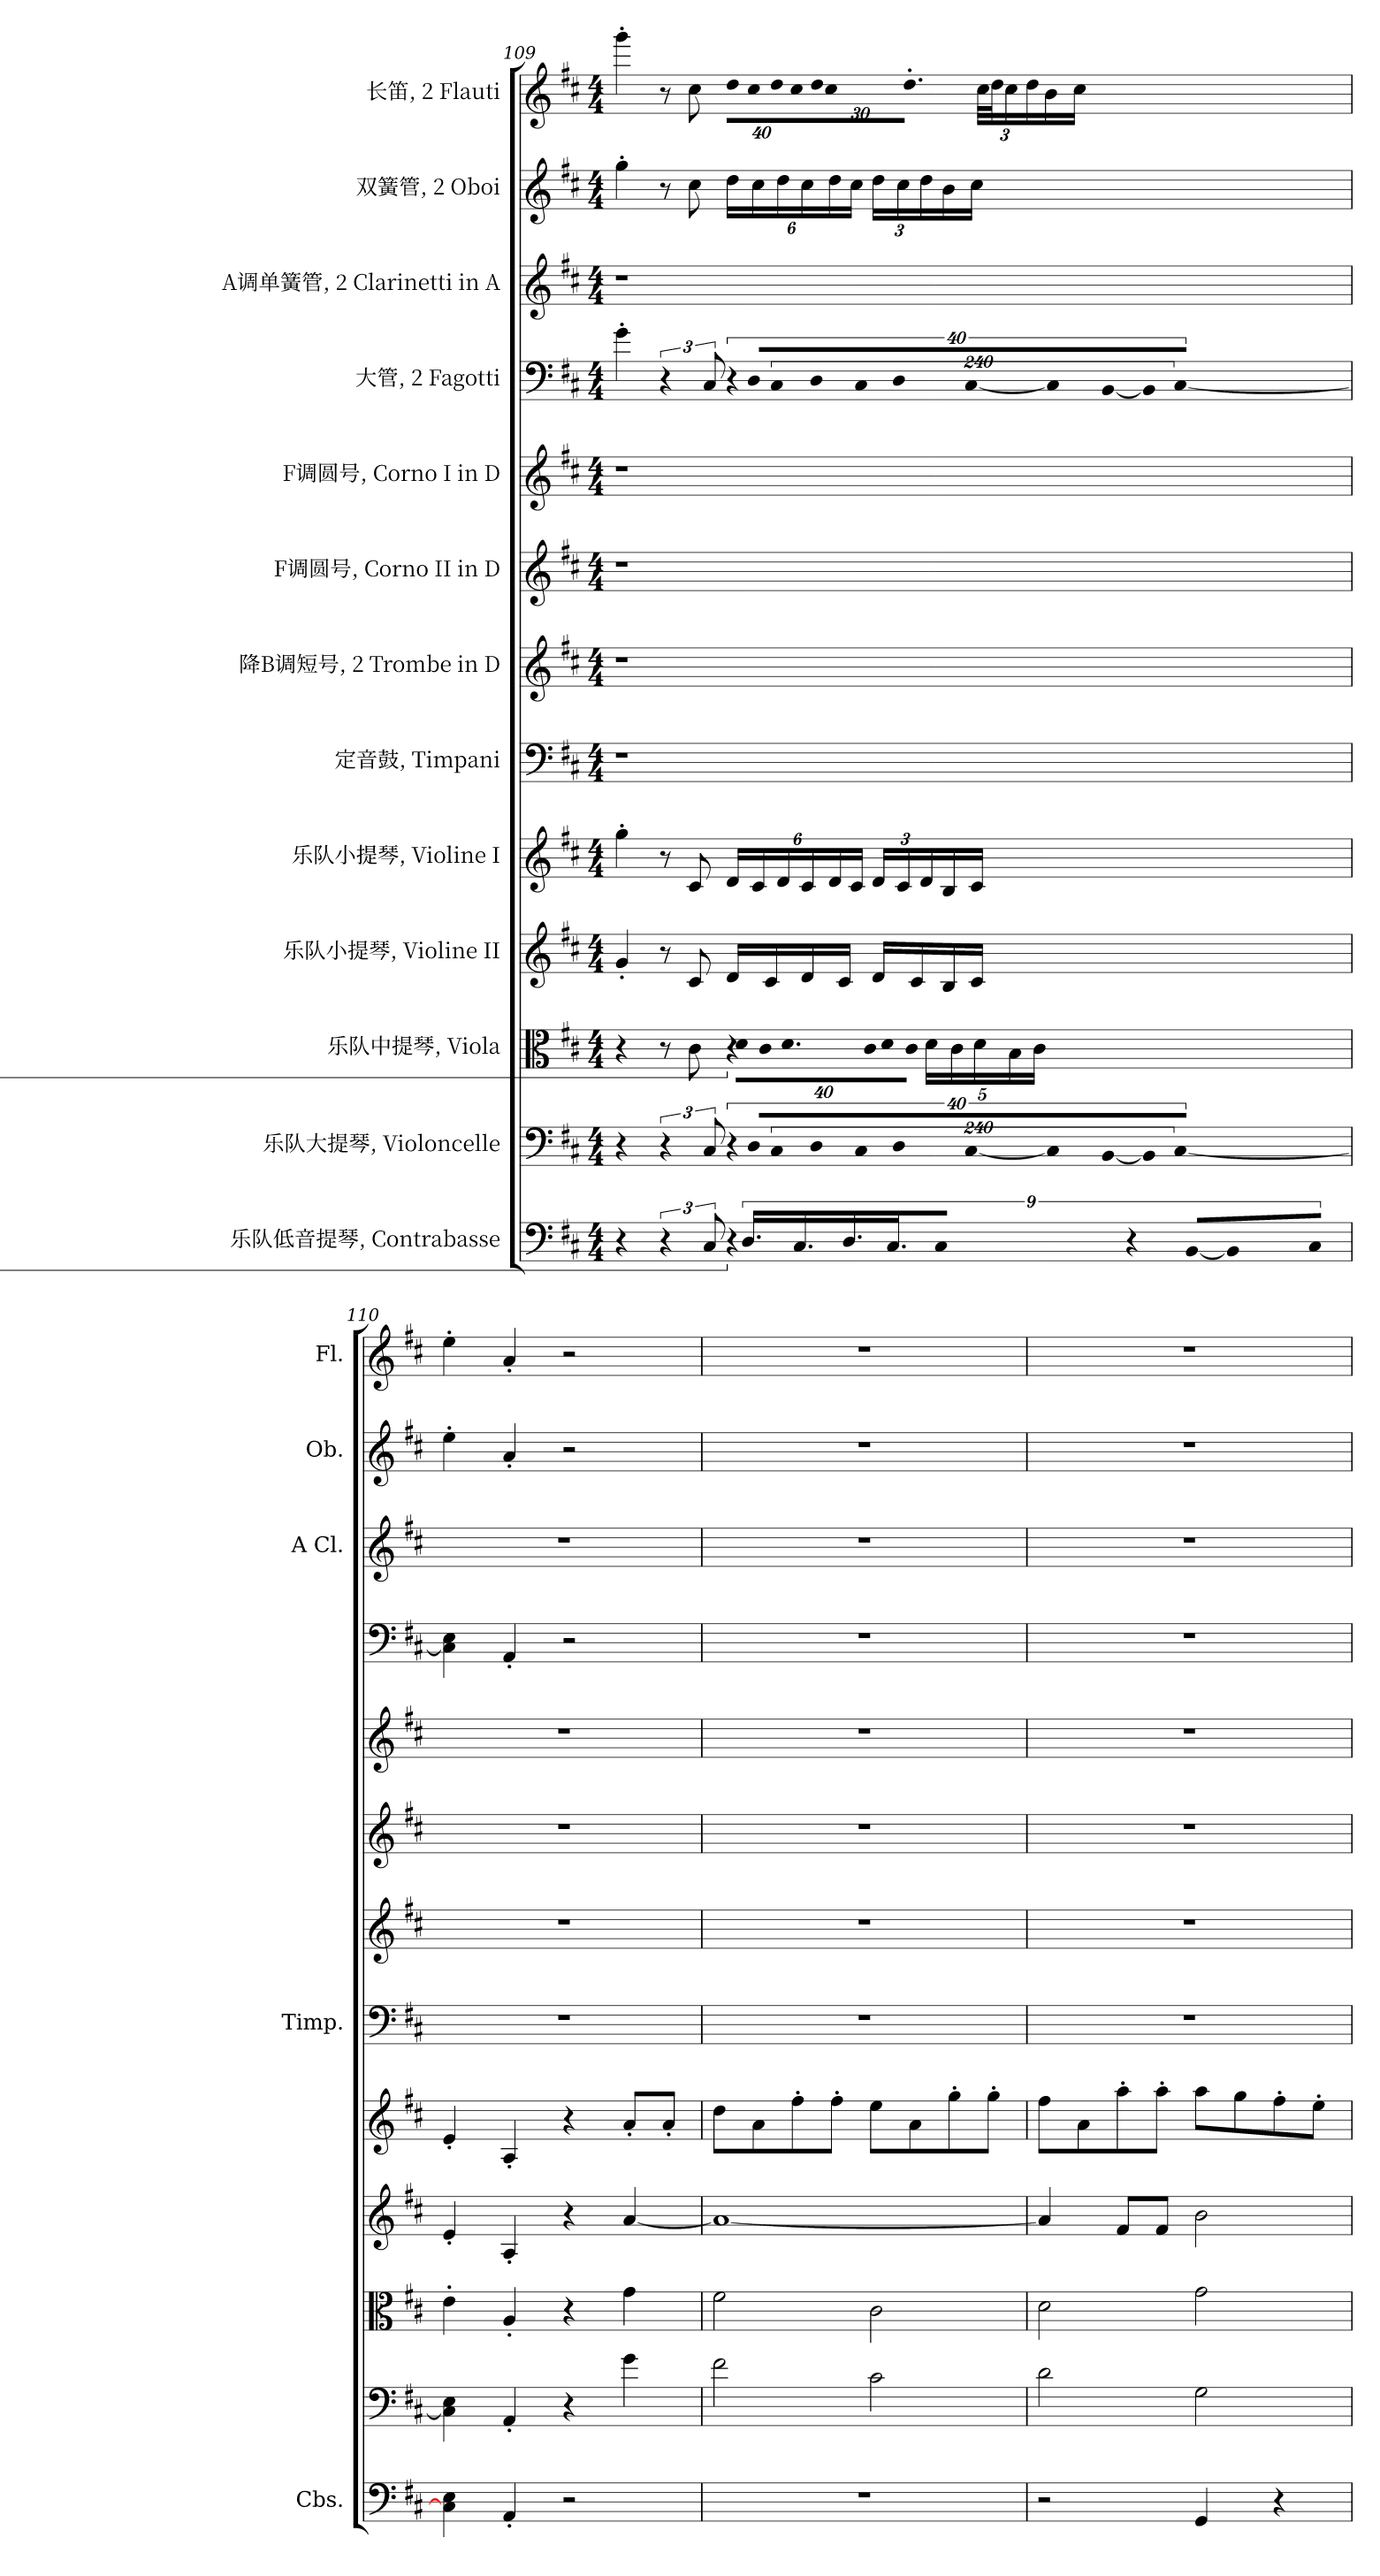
**kern	**kern	**kern	**kern	**kern	**kern	**kern	**kern	**kern	**kern	**kern	**kern	**kern
*part13	*part12	*part11	*part10	*part9	*part8	*part7	*part6	*part5	*part4	*part3	*part2	*part1
*staff13	*staff12	*staff11	*staff10	*staff9	*staff8	*staff7	*staff6	*staff5	*staff4	*staff3	*staff2	*staff1
*I"乐队低音提琴, Contrabasse	*I"乐队大提琴, Violoncelle	*I"乐队中提琴, Viola	*I"乐队小提琴, Violine II	*I"乐队小提琴, Violine I	*I"定音鼓, Timpani	*I"降B调短号, 2 Trombe in D	*I"F调圆号, Corno II in D	*I"F调圆号, Corno I in D	*I"大管, 2 Fagotti	*I"A调单簧管, 2 Clarinetti in A	*I"双簧管, 2 Oboi	*I"长笛, 2 Flauti
*I'Cbs.	*	*	*	*	*I'Timp.	*	*	*	*	*I'A Cl.	*I'Ob.	*I'Fl.
!!LO:PB:g=z
*clefF4	*clefF4	*clefC3	*clefG2	*clefG2	*clefF4	*clefG2	*clefG2	*clefG2	*clefF4	*clefG2	*clefG2	*clefG2
*ITrd7c12	*	*	*	*	*	*ITrd1c2	*ITrd4c7	*ITrd4c7	*	*ITrd2c3	*	*
*k[f#c#]	*k[f#c#]	*k[f#c#]	*k[f#c#]	*k[f#c#]	*k[f#c#]	*k[]	*k[f#]	*k[f#]	*k[f#c#]	*k[f#c#g#d#a#]	*k[f#c#]	*k[f#c#]
*M4/4	*M4/4	*M4/4	*M4/4	*M4/4	*M4/4	*M4/4	*M4/4	*M4/4	*M4/4	*M4/4	*M4/4	*M4/4
*MM278	*MM278	*MM278	*MM278	*MM278	*MM278	*MM278	*MM278	*MM278	*MM278	*MM278	*MM278	*MM278
=109	=109	=109	=109	=109	=109	=109	=109	=109	=109	=109	=109	=109
4r	4r	4r	4g'/	4gg'\	1r	1r	1r	1r	4g'\	1r	4gg'\	4ggg'\
*	*	*	*	*	*	*	*	*	*	*	*	*MM246
6r	6r	8r	8r	8r	.	.	.	.	6r	.	8r	8r
.	.	8c#\	8c#/	8c#/	.	.	.	.	.	.	8cc#\	8cc#\
12CC#/	12C#/	.	.	.	.	.	.	.	12C#/	.	.	.
!LO:N:vis=32	!LO:N:vis=32	!LO:N:vis=64	!	!	!	!	!	!	!	!	!	!
*	*	*	*	*Xbrackettup	*	*	*	*	*	*	*	*
!	!	!	!	!	!	!	!	!	!LO:N:vis=32	!	!	!
*	*	*	*	*	*	*	*	*	*	*	*Xbrackettup	*Xbrackettup
*	*	*	*	*	*	*	*	*	*	*	*	*MM310
!	!	!	!	!	!	!	!	!	!	!	!	!LO:N:vis=32
1920%53r	640%23r	960%17r	16d/LL	24d/LL	.	.	.	.	640%23r	.	24dd\LL	640%23dd\LLL
!	!	!LO:N:vis=32	!	!	!	!	!	!	!	!	!	!
.	.	640%23d\LLL	.	.	.	.	.	.	.	.	.	.
18.DD/LL	.	.	.	.	.	.	.	.	.	.	.	.
!	!LO:N:vis=32	!	!	!	!	!	!	!	!LO:N:vis=32	!	!	!LO:N:vis=32
.	640%23D/KLL	.	.	.	.	.	.	.	640%23D/KLL	.	.	640%23cc#\
.	.	.	.	24c#/	.	.	.	.	.	.	24cc#\	.
!	!	!LO:N:vis=32	!	!	!	!	!	!	!	!	!	!
.	.	640%23c#\	.	.	.	.	.	.	.	.	.	.
.	.	.	16c#/	.	.	.	.	.	.	.	.	.
!	!LO:N:vis=16	!	!	!	!	!	!	!	!LO:N:vis=16	!	!	!LO:N:vis=32
.	1920%137C#/	.	.	.	.	.	.	.	1920%137C#/	.	.	640%23dd\
.	.	.	.	24d/	.	.	.	.	.	.	24dd\	.
!	!	!LO:N:vis=32.	!	!	!	!	!	!	!	!	!	!
.	.	1920%103d\	.	.	.	.	.	.	.	.	.	.
!	!	!	!	!	!	!	!	!	!	!	!	!LO:N:vis=32
.	.	.	.	.	.	.	.	.	.	.	.	640%23cc#\
18.CC#/	.	.	.	.	.	.	.	.	.	.	.	.
.	.	.	16d/	24c#/	.	.	.	.	.	.	24cc#\	.
!	!LO:N:vis=16	!LO:N:vis=32	!	!	!	!	!	!	!LO:N:vis=16	!	!	!
.	1920%137D/	640%23c#\	.	.	.	.	.	.	1920%137D/	.	.	.
!	!	!	!	!	!	!	!	!	!	!	!	!LO:N:vis=256%9
.	.	.	.	.	.	.	.	.	.	.	.	960%17dd\K
!	!	!	!	!	!	!	!	!	!	!	!	!LO:N:vis=32
.	.	.	.	.	.	.	.	.	.	.	.	640%23cc#\
.	.	.	.	24d/	.	.	.	.	.	.	24dd\	.
!	!	!LO:N:vis=32	!	!	!	!	!	!	!	!	!	!
.	.	640%23d\	.	.	.	.	.	.	.	.	.	.
.	.	.	16c#/JJ	.	.	.	.	.	.	.	.	.
18.DD/	.	.	.	.	.	.	.	.	.	.	.	.
!	!	!	!	!	!	!	!	!	!	!	!	!LO:N:vis=32.
.	.	.	.	.	.	.	.	.	.	.	.	1920%103dd'\JJJ
.	.	.	.	24c#/JJ	.	.	.	.	.	.	24cc#\JJ	.
!	!LO:N:vis=16	!	!	!	!	!	!	!	!LO:N:vis=16	!	!	!
.	1920%137C#/	.	.	.	.	.	.	.	1920%137C#/	.	.	.
!	!	!LO:N:vis=32	!	!	!	!	!	!	!	!	!	!
.	.	640%23c#\JJJ	.	.	.	.	.	.	.	.	.	.
.	.	.	16d/LL	24d/LL	.	.	.	.	.	.	24dd\LL	.
*	*	*Xbrackettup	*	*	*	*	*	*	*	*	*	*
.	.	20d\LL	.	.	.	.	.	.	.	.	.	48cc#\LLL
.	.	.	.	.	.	.	.	.	.	.	.	48dd\J
18.CC#/	.	.	.	.	.	.	.	.	.	.	.	.
!	!LO:N:vis=32	!	!	!	!	!	!	!	!LO:N:vis=32	!	!	!
.	640%23D/L	.	.	.	.	.	.	.	640%23D/L	.	.	.
.	.	.	.	24c#/	.	.	.	.	.	.	24cc#\	.
.	.	.	.	.	.	.	.	.	.	.	.	24cc#\
.	.	20c#\	.	.	.	.	.	.	.	.	.	.
.	.	.	16c#/	.	.	.	.	.	.	.	.	.
!	!LO:N:vis=32	!	!	!	!	!	!	!	!LO:N:vis=32	!	!	!
.	[640%23C#/	.	.	.	.	.	.	.	[640%23C#/	.	.	.
.	.	.	.	24d/	.	.	.	.	.	.	24dd\	.
.	.	.	.	.	.	.	.	.	.	.	.	24dd\
.	.	20d\	.	.	.	.	.	.	.	.	.	.
!	!LO:N:vis=32	!	!	!	!	!	!	!	!LO:N:vis=32	!	!	!
.	640%23C#/]	.	.	.	.	.	.	.	640%23C#/]	.	.	.
!LO:N:vis=32	!	!	!	!	!	!	!	!	!	!	!	!
1920%53CC#/JJk	.	.	.	.	.	.	.	.	.	.	.	.
.	.	.	16B/	16B/	.	.	.	.	.	.	16b\	.
.	.	.	.	.	.	.	.	.	.	.	.	16b\
1920ryy	.	.	.	.	.	.	.	.	.	.	.	.
!LO:N:vis=32	!	!	!	!	!	!	!	!	!	!	!	!
1920%53r	.	.	.	.	.	.	.	.	.	.	.	.
!	!LO:N:vis=32	!	!	!	!	!	!	!	!LO:N:vis=32	!	!	!
.	[640%23BB/	.	.	.	.	.	.	.	[640%23BB/	.	.	.
.	.	20B\	.	.	.	.	.	.	.	.	.	.
!LO:N:vis=32	!	!	!	!	!	!	!	!	!	!	!	!
[1920%53BBB/LLL	.	.	.	.	.	.	.	.	.	.	.	.
!	!LO:N:vis=32	!	!	!	!	!	!	!	!LO:N:vis=32	!	!	!
.	640%23BB/]	.	.	.	.	.	.	.	640%23BB/]	.	.	.
.	.	.	16c#/JJ	16c#/JJ	.	.	.	.	.	.	16cc#\JJ	.
.	.	.	.	.	.	.	.	.	.	.	.	16cc#\JJ
!LO:N:vis=32	!	!	!	!	!	!	!	!	!	!	!	!
1920%53BBB/]	.	.	.	.	.	.	.	.	.	.	.	.
.	.	20c#\JJ	.	.	.	.	.	.	.	.	.	.
!	!LO:N:vis=32	!	!	!	!	!	!	!	!LO:N:vis=32	!	!	!
.	[640%23C#/JJJ	.	.	.	.	.	.	.	[640%23C#/JJJ	.	.	.
1920ryy	.	.	.	.	.	.	.	.	.	.	.	.
!LO:N:vis=32	!	!	!	!	!	!	!	!	!	!	!	!
[1920%53CC#/JJJ	.	.	.	.	.	.	.	.	.	.	.	.
640ryy	.	.	640ryy	640ryy	640ryy	640ryy	640ryy	640ryy	.	640ryy	640ryy	.
.	.	1920ryy	.	.	.	.	.	.	.	.	.	1920ryy
=110	=110	=110	=110	=110	=110	=110	=110	=110	=110	=110	=110	=110
*	*	*	*	*	*	*	*	*	*	*	*	*MM278
4CC#\] 4EE\	4C#\] 4E\	4e'\	4e'/	4e'/	1r	1r	1r	1r	4C#\] 4E\	1r	4ee'\	4ee'\
4AAA'/	4AA'/	4A'/	4A'/	4A'/	.	.	.	.	4AA'/	.	4a'/	4a'/
*	*	*	*	*	*	*	*	*	*	*	*	*MM310
2r	4r	4r	4r	4r	.	.	.	.	2r	.	2r	2r
.	4g\	4g\	[4a/	8a'/L	.	.	.	.	.	.	.	.
.	.	.	.	8a'/J	.	.	.	.	.	.	.	.
=111	=111	=111	=111	=111	=111	=111	=111	=111	=111	=111	=111	=111
*	*	*	*	*	*	*	*	*	*	*	*	*MM278
1r	2f#\	2f#\	1a_	8dd\L	1r	1r	1r	1r	1r	1r	1r	1r
.	.	.	.	8a\	.	.	.	.	.	.	.	.
.	.	.	.	8ff#'\	.	.	.	.	.	.	.	.
.	.	.	.	8ff#'\J	.	.	.	.	.	.	.	.
.	2c#\	2c#\	.	8ee\L	.	.	.	.	.	.	.	.
.	.	.	.	8a\	.	.	.	.	.	.	.	.
.	.	.	.	8gg'\	.	.	.	.	.	.	.	.
.	.	.	.	8gg'\J	.	.	.	.	.	.	.	.
!!LO:PB:g=z
=112	=112	=112	=112	=112	=112	=112	=112	=112	=112	=112	=112	=112
*	*	*	*	*	*	*	*	*	*	*	*	*MM278
2r	2d\	2d\	4a/]	8ff#\L	1r	1r	1r	1r	1r	1r	1r	1r
.	.	.	.	8a\	.	.	.	.	.	.	.	.
.	.	.	8f#/L	8aa'\	.	.	.	.	.	.	.	.
.	.	.	8f#/J	8aa'\J	.	.	.	.	.	.	.	.
4GGG/	2G\	2g\	2b\	8aa\L	.	.	.	.	.	.	.	.
.	.	.	.	8gg\	.	.	.	.	.	.	.	.
4r	.	.	.	8ff#'\	.	.	.	.	.	.	.	.
.	.	.	.	8ee'\J	.	.	.	.	.	.	.	.
=	=	=	=	=	=	=	=	=	=	=	=	=
*-	*-	*-	*-	*-	*-	*-	*-	*-	*-	*-	*-	*-
